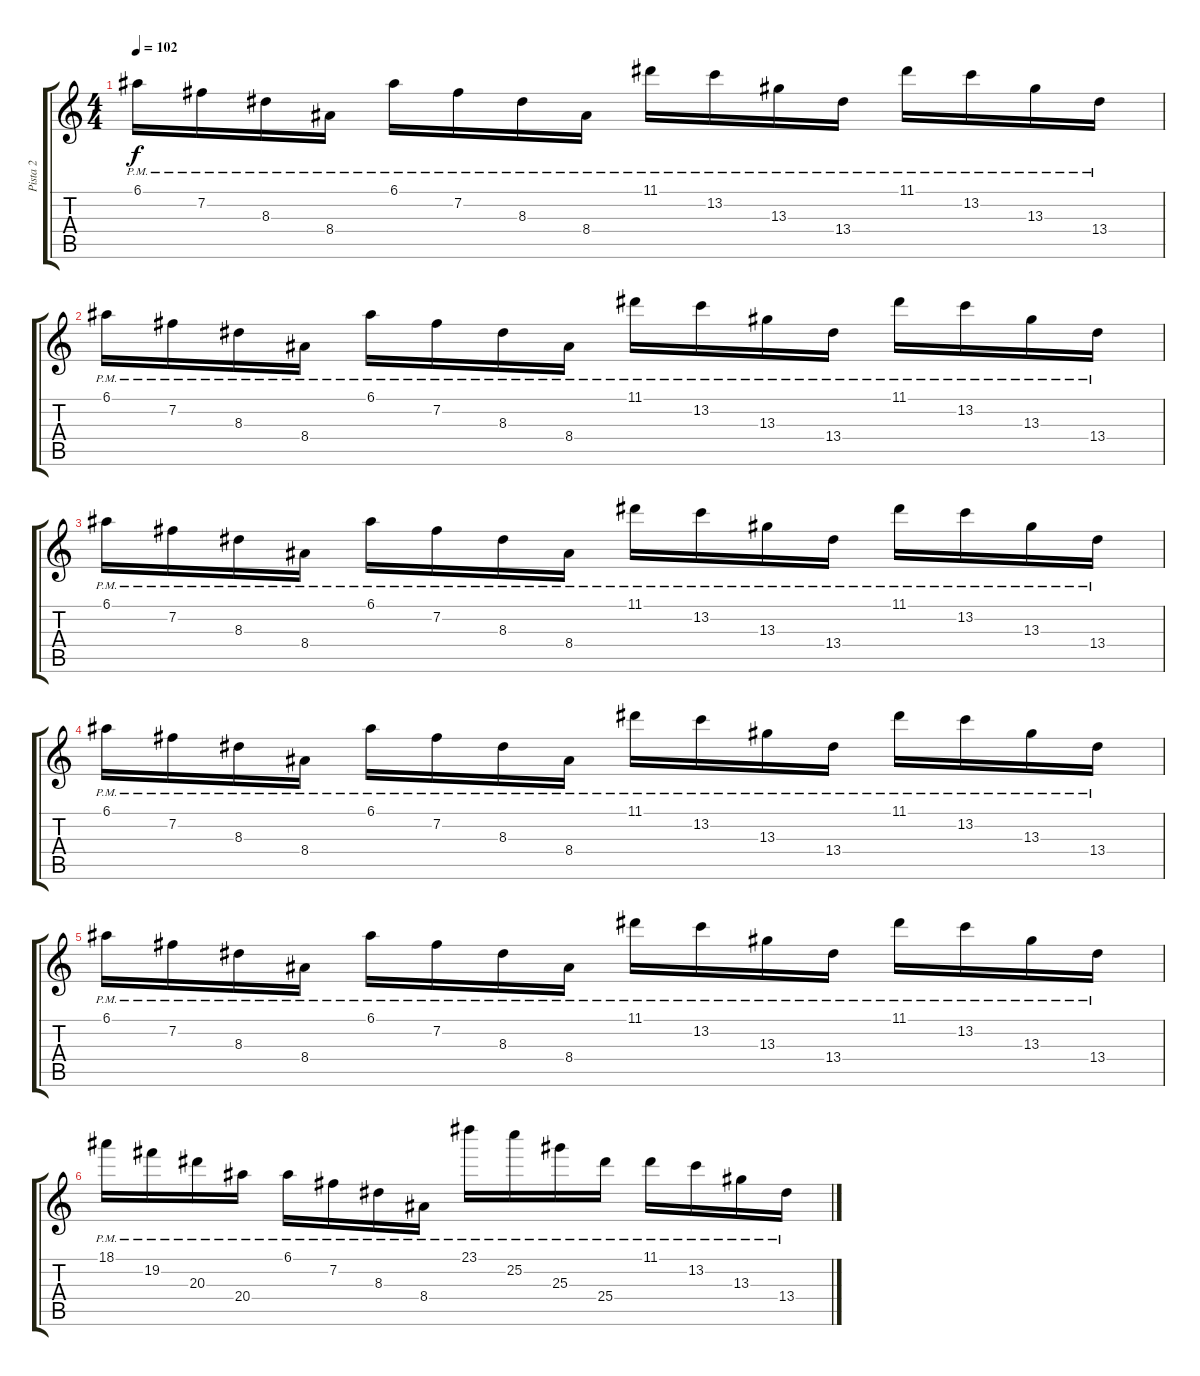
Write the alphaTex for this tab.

\track ("Pista 2" "Pista 2") {instrument electricguitarjazz}
\staff {score tabs}
\tuning (E4 B3 G3 D3 A2 E2) {hide}
\ts (4 4)
\tempo 102
\clef g2
\ks c
6.1{pm}.16{dy f} 7.2{pm}.16 8.3{pm}.16 8.4{pm}.16 6.1{pm}.16 7.2{pm}.16 8.3{pm}.16 8.4{pm}.16 11.1{pm}.16 13.2{pm}.16 13.3{pm}.16 13.4{pm}.16 11.1{pm}.16 13.2{pm}.16 13.3{pm}.16 13.4{pm}.16 |
6.1{pm}.16 7.2{pm}.16 8.3{pm}.16 8.4{pm}.16 6.1{pm}.16 7.2{pm}.16 8.3{pm}.16 8.4{pm}.16 11.1{pm}.16 13.2{pm}.16 13.3{pm}.16 13.4{pm}.16 11.1{pm}.16 13.2{pm}.16 13.3{pm}.16 13.4{pm}.16 |
6.1{pm}.16 7.2{pm}.16 8.3{pm}.16 8.4{pm}.16 6.1{pm}.16 7.2{pm}.16 8.3{pm}.16 8.4{pm}.16 11.1{pm}.16 13.2{pm}.16 13.3{pm}.16 13.4{pm}.16 11.1{pm}.16 13.2{pm}.16 13.3{pm}.16 13.4{pm}.16 |
6.1{pm}.16 7.2{pm}.16 8.3{pm}.16 8.4{pm}.16 6.1{pm}.16 7.2{pm}.16 8.3{pm}.16 8.4{pm}.16 11.1{pm}.16 13.2{pm}.16 13.3{pm}.16 13.4{pm}.16 11.1{pm}.16 13.2{pm}.16 13.3{pm}.16 13.4{pm}.16 |
6.1{pm}.16 7.2{pm}.16 8.3{pm}.16 8.4{pm}.16 6.1{pm}.16 7.2{pm}.16 8.3{pm}.16 8.4{pm}.16 11.1{pm}.16 13.2{pm}.16 13.3{pm}.16 13.4{pm}.16 11.1{pm}.16 13.2{pm}.16 13.3{pm}.16 13.4{pm}.16 |
18.1{pm}.16 19.2{pm}.16 20.3{pm}.16 20.4{pm}.16 6.1{pm}.16 7.2{pm}.16 8.3{pm}.16 8.4{pm}.16 23.1{pm}.16 25.2{pm}.16 25.3{pm}.16 25.4{pm}.16 11.1{pm}.16 13.2{pm}.16 13.3{pm}.16 13.4{pm}.16
